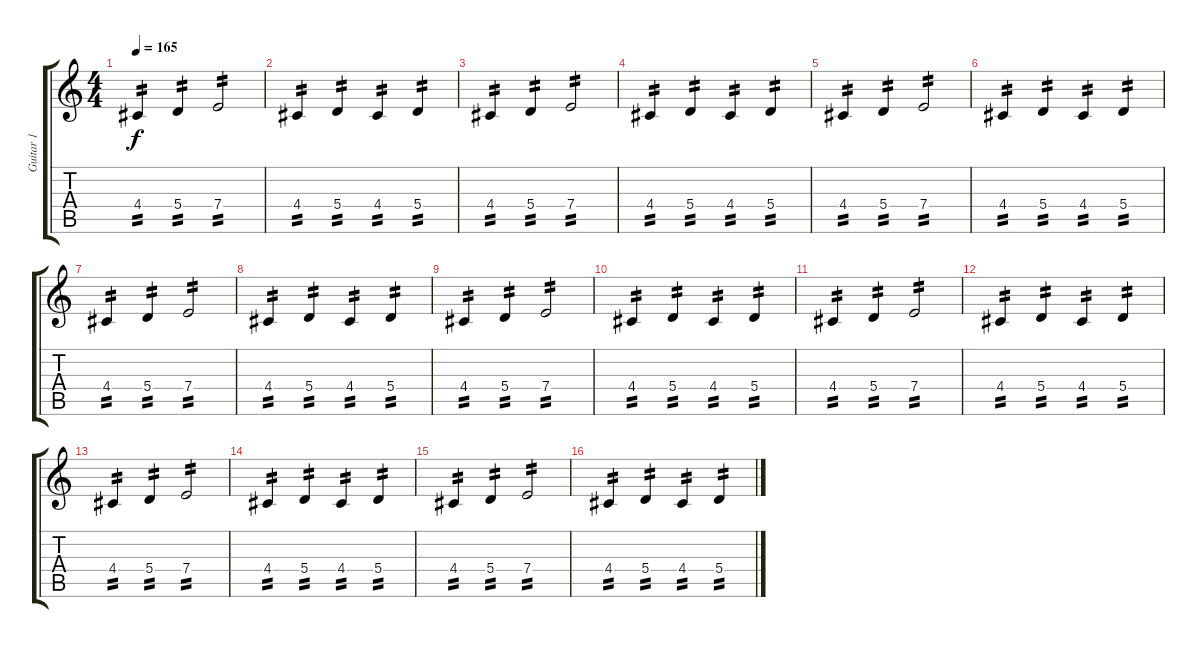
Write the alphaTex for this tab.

\track ("Guitar 1" "Guitar 1") {instrument distortionguitar}
\staff {score tabs}
\tuning (B3 Gb3 D3 A2 E2 B1) {hide}
\ts (4 4)
\tempo 165
\clef g2
\ks aminor
4.4.4{tp 2 dy f} 5.4.4{tp 2} 7.4.2{tp 2} |
4.4.4{tp 2} 5.4.4{tp 2} 4.4.4{tp 2} 5.4.4{tp 2} |
4.4.4{tp 2} 5.4.4{tp 2} 7.4.2{tp 2} |
4.4.4{tp 2} 5.4.4{tp 2} 4.4.4{tp 2} 5.4.4{tp 2} |
4.4.4{tp 2} 5.4.4{tp 2} 7.4.2{tp 2} |
4.4.4{tp 2} 5.4.4{tp 2} 4.4.4{tp 2} 5.4.4{tp 2} |
4.4.4{tp 2} 5.4.4{tp 2} 7.4.2{tp 2} |
4.4.4{tp 2} 5.4.4{tp 2} 4.4.4{tp 2} 5.4.4{tp 2} |
4.4.4{tp 2} 5.4.4{tp 2} 7.4.2{tp 2} |
4.4.4{tp 2} 5.4.4{tp 2} 4.4.4{tp 2} 5.4.4{tp 2} |
4.4.4{tp 2} 5.4.4{tp 2} 7.4.2{tp 2} |
4.4.4{tp 2} 5.4.4{tp 2} 4.4.4{tp 2} 5.4.4{tp 2} |
4.4.4{tp 2} 5.4.4{tp 2} 7.4.2{tp 2} |
4.4.4{tp 2 volume 12} 5.4.4{tp 2} 4.4.4{tp 2} 5.4.4{tp 2} |
4.4.4{tp 2} 5.4.4{tp 2} 7.4.2{tp 2} |
4.4.4{tp 2} 5.4.4{tp 2} 4.4.4{tp 2} 5.4.4{tp 2}
